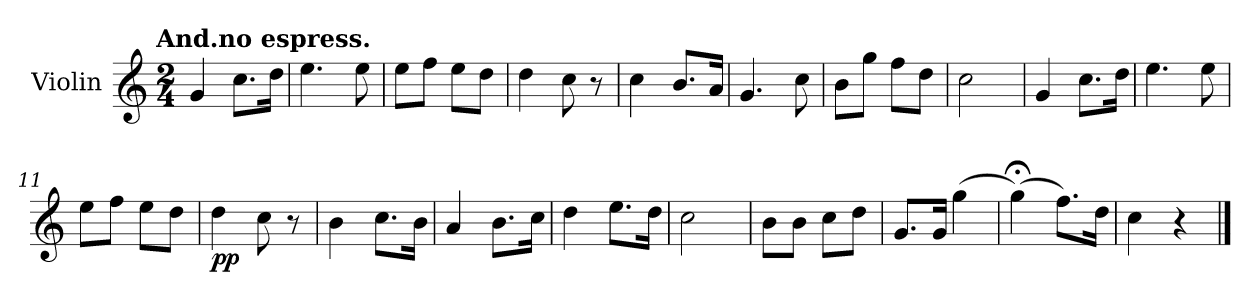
**kern	**dynam
*part1	*part1
*staff1	*staff1
*I"Violin	*
*I'Vln.	*
*clefG2	*
*k[]	*
!!LO:TX:omd:t=And.no espress.
*M2/4	*
*MM94	*
=1	=1
4g/	.
8.cc\L	.
16dd\Jk	.
=2	=2
4.ee\	.
8ee\	.
=3	=3
8ee\L	.
8ff\J	.
8ee\L	.
8dd\J	.
=4	=4
4dd\	.
8cc\	.
8r	.
=5	=5
4cc\	.
8.b/L	.
16a/Jk	.
=6	=6
4.g/	.
8cc\	.
=7	=7
8b\L	.
8gg\J	.
8ff\L	.
8dd\J	.
=8	=8
2cc\	.
!!LO:LB:g=z
=9	=9
4g/	.
8.cc\L	.
16dd\Jk	.
=10	=10
4.ee\	.
8ee\	.
=11	=11
8ee\L	.
8ff\J	.
8ee\L	.
8dd\J	.
=12	=12
!	!LO:DY:b
4dd\	pp
8cc\	.
8r	.
=13	=13
4b\	.
8.cc\L	.
16b\Jk	.
=14	=14
4a/	.
8.b\L	.
16cc\Jk	.
=15	=15
4dd\	.
8.ee\L	.
16dd\Jk	.
=16	=16
2cc\	.
=17	=17
8b\L	.
8b\J	.
8cc\L	.
8dd\J	.
!!LO:LB:g=z
=18	=18
8.g/L	.
16g/Jk	.
(>4gg\	.
=19	=19
(>4gg;<\)	.
8.ff\L)	.
16dd\Jk	.
=20	=20
4cc\	.
4r	.
==	==
*-	*-
